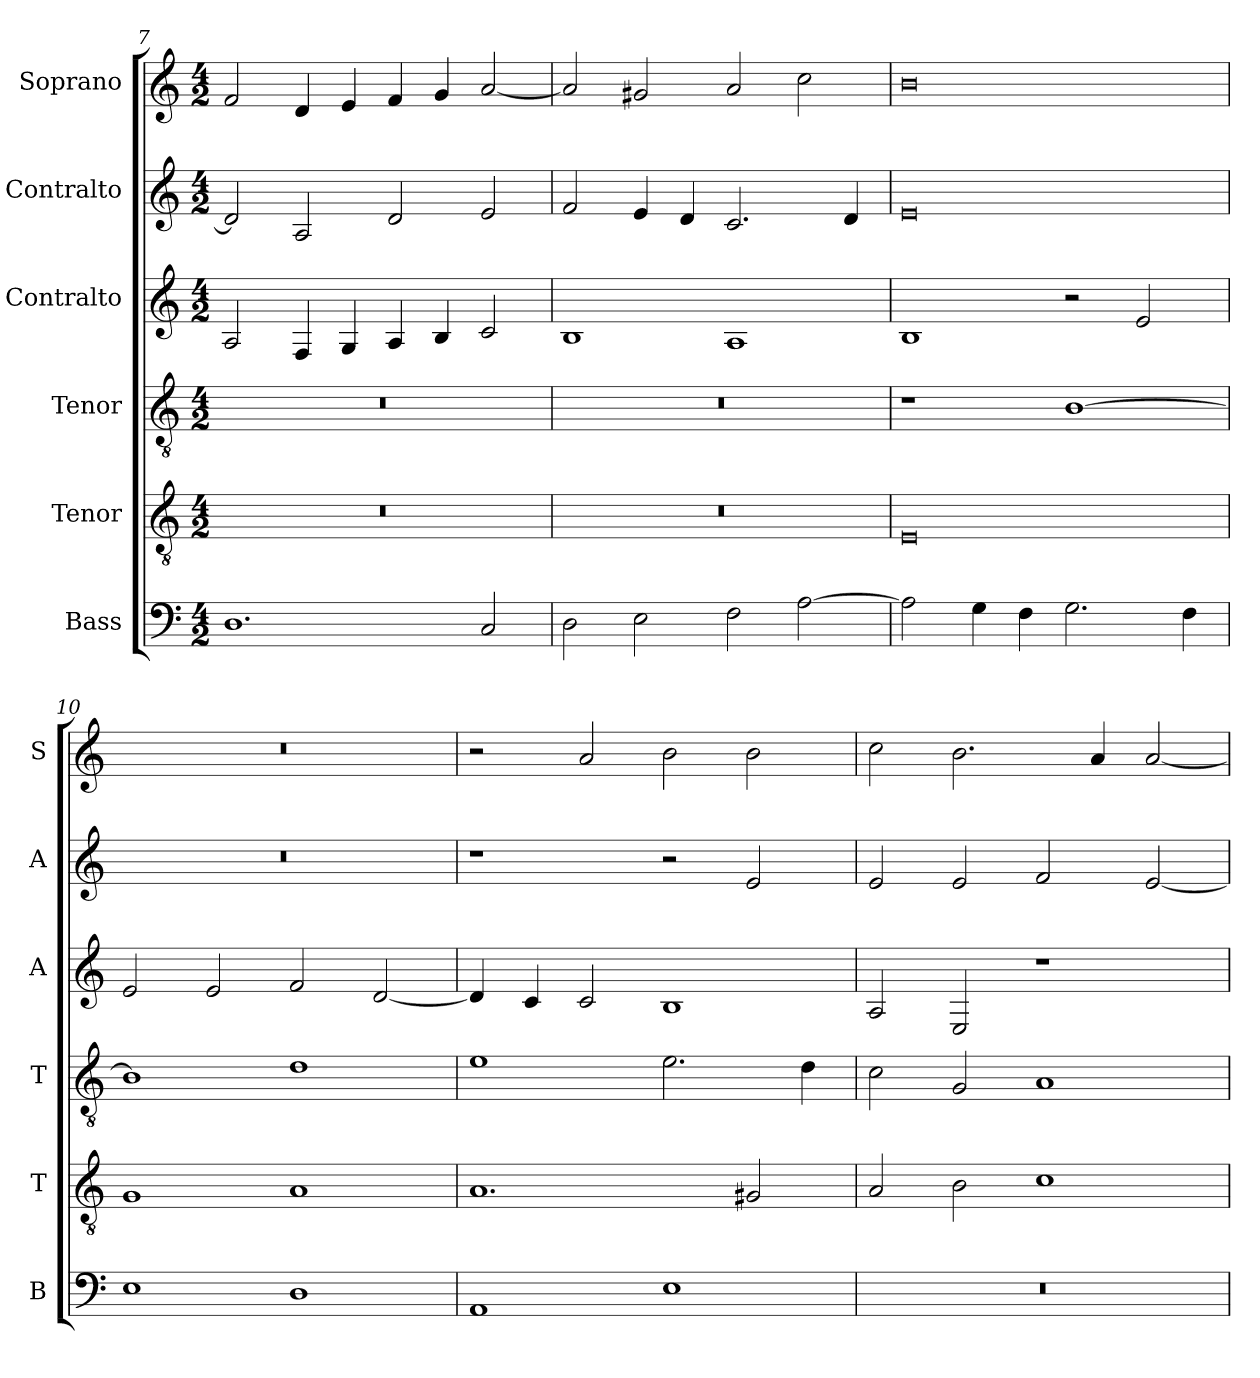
**kern	**kern	**kern	**kern	**kern	**kern
*part6	*part5	*part4	*part3	*part2	*part1
*staff6	*staff5	*staff4	*staff3	*staff2	*staff1
*I"Bass	*I"Tenor	*I"Tenor	*I"Contralto	*I"Contralto	*I"Soprano
*I'B	*I'T	*I'T	*I'A	*I'A	*I'S
*clefF4	*clefGv2	*clefGv2	*clefG2	*clefG2	*clefG2
*k[]	*k[]	*k[]	*k[]	*k[]	*k[]
*A:aeo	*A:aeo	*A:aeo	*A:aeo	*A:aeo	*A:aeo
*M4/2	*M4/2	*M4/2	*M4/2	*M4/2	*M4/2
=7	=7	=7	=7	=7	=7
1.D	0r	0r	2A	2d]	2f
.	.	.	4F	2A	4d
.	.	.	4G	.	4e
.	.	.	4A	2d	4f
.	.	.	4B	.	4g
2C	.	.	2c	2e	[2a
=8	=8	=8	=8	=8	=8
2D	0r	0r	1B	2f	2a]
2E	.	.	.	4e	2g#X
.	.	.	.	4d	.
2F	.	.	1A	2.c	2a
[2A	.	.	.	.	2cc
.	.	.	.	4d	.
=9	=9	=9	=9	=9	=9
2A]	0E	1r	1B	0e	0b
4G	.	.	.	.	.
4F	.	.	.	.	.
2.G	.	[1B	2r	.	.
.	.	.	2e	.	.
4F	.	.	.	.	.
=10	=10	=10	=10	=10	=10
1E	1G	1B]	2e	0r	0r
.	.	.	2e	.	.
1D	1A	1d	2f	.	.
.	.	.	[2d	.	.
=11	=11	=11	=11	=11	=11
1AA	1.A	1e	4d]	1r	2r
.	.	.	4c	.	.
.	.	.	2c	.	2a
1E	.	2.e	1B	2r	2b
.	2G#X	.	.	2e	2b
.	.	4d	.	.	.
=12	=12	=12	=12	=12	=12
0r	2A	2c	2A	2e	2cc
.	2B	2G	2E	2e	2.b
.	1c	1A	1r	2f	.
.	.	.	.	.	4a
.	.	.	.	[2e	[2a
=	=	=	=	=	=
*-	*-	*-	*-	*-	*-
